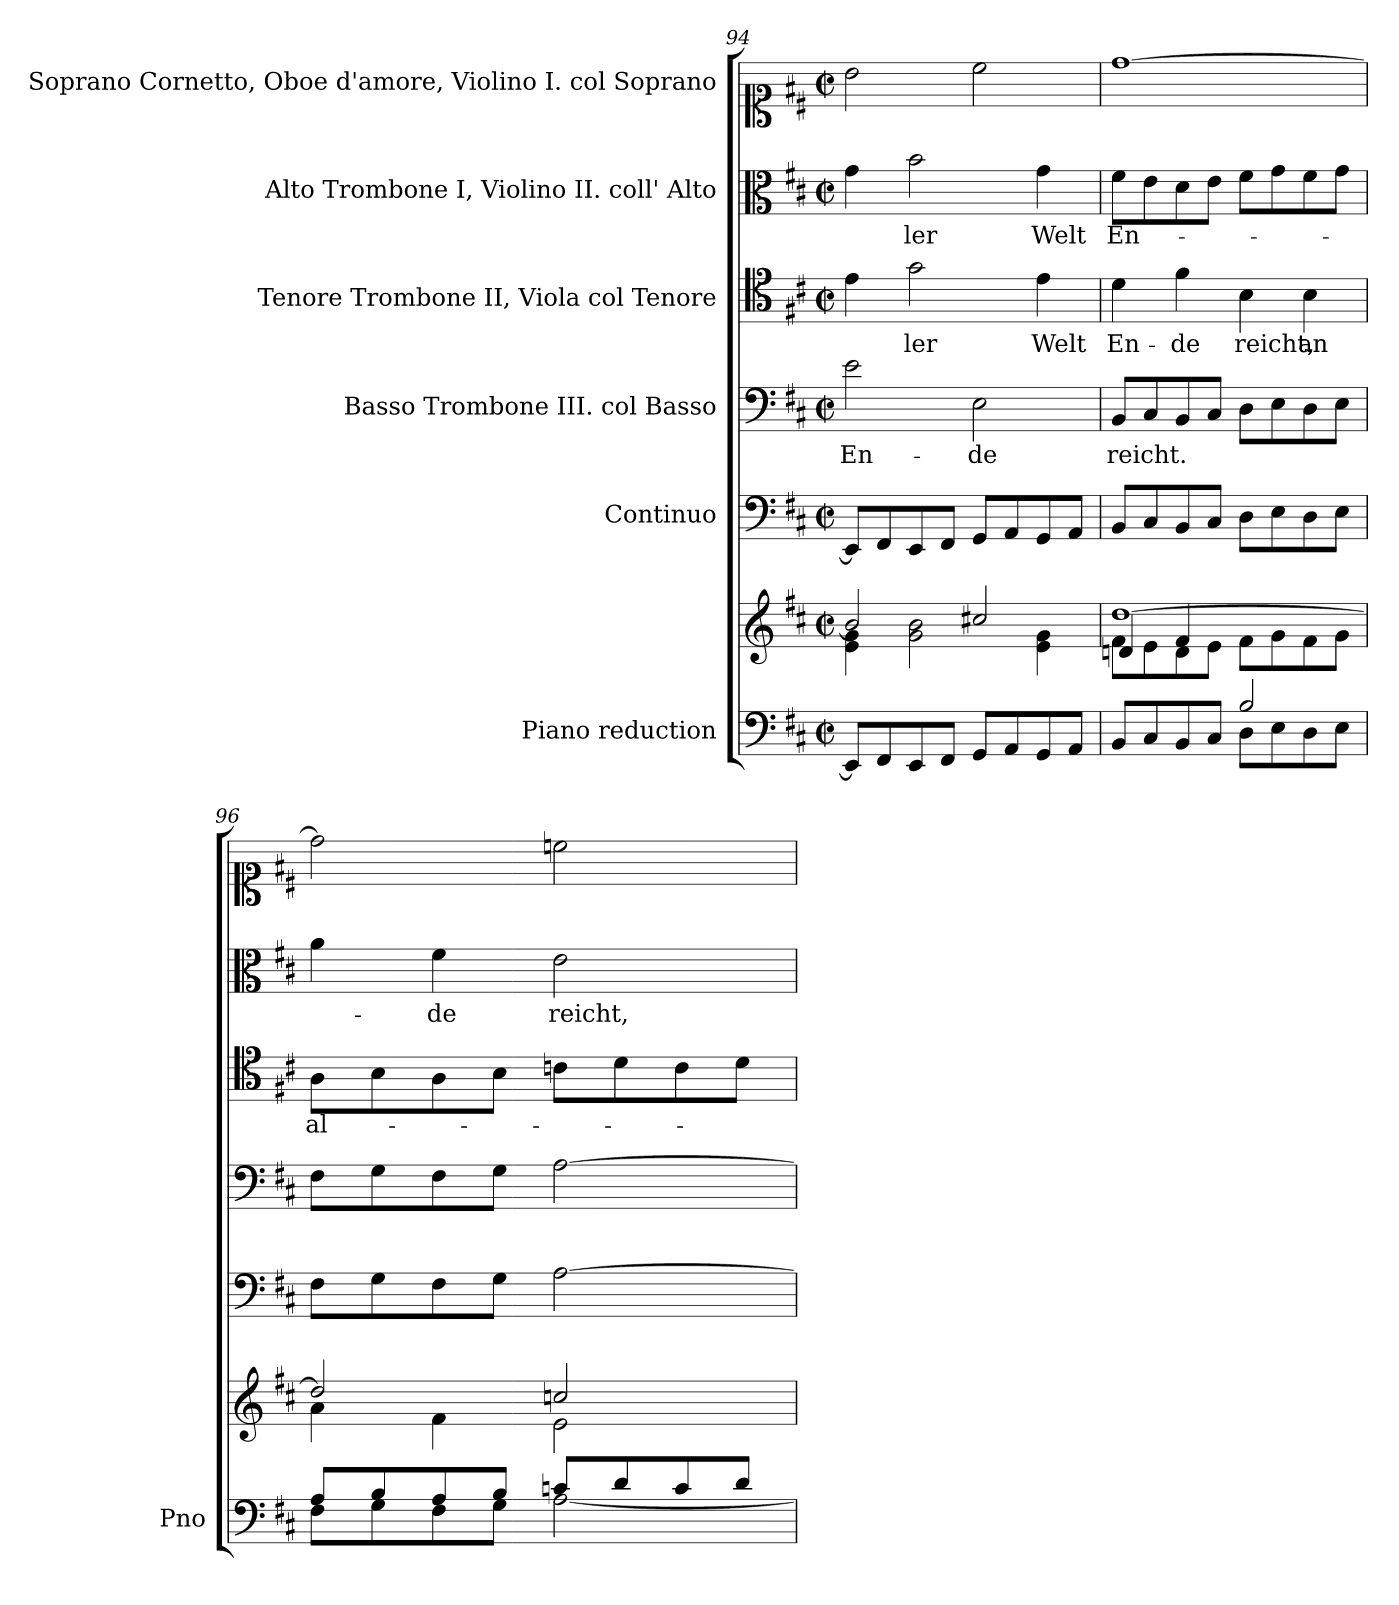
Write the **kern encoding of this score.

**kern	**kern	**kern	**kern	**text	**kern	**text	**kern	**text	**kern
*part6	*part6	*part5	*part4	*part4	*part3	*part3	*part2	*part2	*part1
*staff7	*staff6	*staff5	*staff4	*staff4	*staff3	*staff3	*staff2	*staff2	*staff1
*I"Piano reduction	*	*I"Continuo	*I"Basso  Trombone III. col Basso	*	*I"Tenore Trombone II, Viola col Tenore	*	*I"Alto Trombone I, Violino II.  coll' Alto	*	*I"Soprano Cornetto, Oboe d'amore, Violino I. col Soprano
*I'Pno	*	*	*	*	*	*	*	*	*
*clefF4	*clefG2	*clefF4	*clefF4	*	*clefC4	*	*clefC3	*	*clefC1
*k[f#c#]	*k[f#c#]	*k[f#c#]	*k[f#c#]	*	*k[f#c#]	*	*k[f#c#]	*	*k[f#c#]
*M2/2	*M2/2	*M2/2	*M2/2	*	*M2/2	*	*M2/2	*	*M2/2
*met(c|)	*met(c|)	*met(c|)	*met(c|)	*	*met(c|)	*	*met(c|)	*	*met(c|)
=94	=94	=94	=94	=94	=94	=94	=94	=94	=94
*	*^	*	*	*	*	*	*	*	*
!	!	!	!	!	!LO:LY:b	!	!	!	!	!
8EE/L]	2b/]	4e\ 4g\	8EE/L]	2e\	En-	4e\	.	4g\	.	2b\
8FF#/	.	.	8FF#/	.	.	.	.	.	.	.
!	!	!	!	!	!	!	!LO:LY:b	!	!LO:LY:b	!
8EE/	.	2g\ 2b\	8EE/	.	.	2g\	-ler	2b\	-ler	.
8FF#/J	.	.	8FF#/J	.	.	.	.	.	.	.
!	!	!	!	!	!LO:LY:b	!	!	!	!	!
8GG/L	2cc#X/	.	8GG/L	2E\	-de	.	.	.	.	2cc#\
8AA/	.	.	8AA/	.	.	.	.	.	.	.
!	!	!	!	!	!	!	!LO:LY:b	!	!LO:LY:b	!
8GG/	.	4e\ 4g\	8GG/	.	.	4e\	Welt	4g\	Welt	.
8AA/J	.	.	8AA/J	.	.	.	.	.	.	.
=95	=95	=95	=95	=95	=95	=95	=95	=95	=95	=95
*^	*	*^	*	*	*	*	*	*	*	*
!	!	!	!	!	!	!	!LO:LY:b	!	!LO:LY:b	!	!LO:LY:b	!
2ryy	8BB/L	[1dd	8f#\L	4dn/	8BB/L	8BB/L	reicht.	4d\	En-	8f#\L	En-	[1dd
.	8C#/	.	8e\	.	8C#/	8C#/	.	.	.	8e\	.	.
!	!	!	!	!	!	!	!	!	!LO:LY:b	!	!	!
.	8BB/	.	8d\	4f#/	8BB/	8BB/	.	4f#\	-de	8d\	.	.
.	8C#/J	.	8e\J	.	8C#/J	8C#/J	.	.	.	8e\J	.	.
!	!	!	!	!	!	!	!	!	!LO:LY:b	!	!	!
2B/	8D\L	.	8f#\L	2ryy	8D\L	8D\L	.	4B\	reicht,	8f#\L	.	.
.	8E\	.	8g\	.	8E\	8E\	.	.	.	8g\	.	.
!	!	!	!	!	!	!	!	!	!LO:LY:b	!	!	!
.	8D\	.	8f#\	.	8D\	8D\	.	4B\	an	8f#\	.	.
.	8E\J	.	8g\J	.	8E\J	8E\J	.	.	.	8g\J	.	.
*	*	*	*v	*v	*	*	*	*	*	*	*	*
=96	=96	=96	=96	=96	=96	=96	=96	=96	=96	=96	=96
!	!	!	!	!	!	!	!	!LO:LY:b	!	!	!
8A/L	8F#\L	2dd/]	4a\	8F#\L	8F#\L	.	8A\L	al-	4a\	.	2dd\]
8B/	8G\	.	.	8G\	8G\	.	8B\	.	.	.	.
!	!	!	!	!	!	!	!	!	!	!LO:LY:b	!
8A/	8F#\	.	4f#\	8F#\	8F#\	.	8A\	.	4f#\	-de	.
8B/J	8G\J	.	.	8G\J	8G\J	.	8B\J	.	.	.	.
!	!	!	!	!	!	!	!	!	!	!LO:LY:b	!
8cn/L	[2A\	2ccn/	2e\	[2A\	[2A\	.	8cn\L	.	2e\	reicht,	2ccn\
8d/	.	.	.	.	.	.	8d\	.	.	.	.
8c/	.	.	.	.	.	.	8c\	.	.	.	.
8d/J	.	.	.	.	.	.	8d\J	.	.	.	.
*v	*v	*	*	*	*	*	*	*	*	*	*
*	*v	*v	*	*	*	*	*	*	*	*
=	=	=	=	=	=	=	=	=	=
*-	*-	*-	*-	*-	*-	*-	*-	*-	*-
